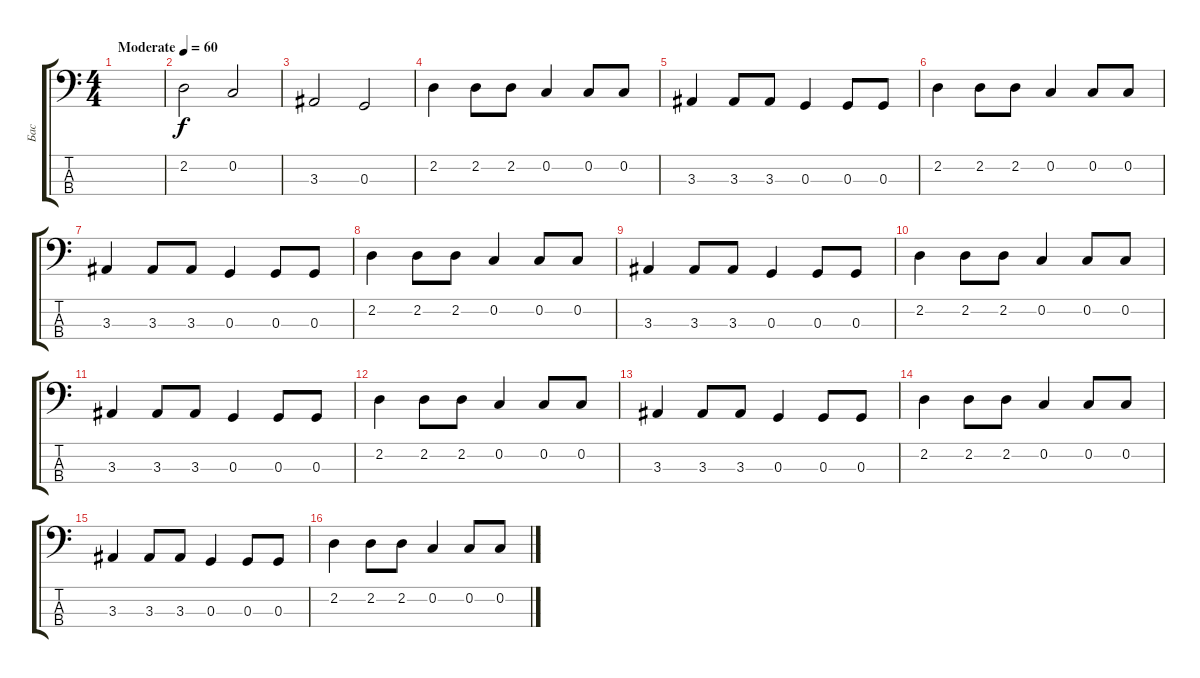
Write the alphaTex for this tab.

\track ("Бас" "Бас") {instrument electricbassfinger}
\staff {score tabs}
\tuning (F2 C2 G1 C1) {hide}
\ts (4 4)
\tempo (60 "Moderate")
\clef f4
\ks c
|
2.2.2 0.2.2 |
3.3.2 0.3.2 |
2.2.4 2.2.8 2.2.8 0.2.4 0.2.8 0.2.8 |
3.3.4 3.3.8 3.3.8 0.3.4 0.3.8 0.3.8 |
2.2.4 2.2.8 2.2.8 0.2.4 0.2.8 0.2.8 |
3.3.4 3.3.8 3.3.8 0.3.4 0.3.8 0.3.8 |
2.2.4 2.2.8 2.2.8 0.2.4 0.2.8 0.2.8 |
3.3.4 3.3.8 3.3.8 0.3.4 0.3.8 0.3.8 |
2.2.4 2.2.8 2.2.8 0.2.4 0.2.8 0.2.8 |
3.3.4 3.3.8 3.3.8 0.3.4 0.3.8 0.3.8 |
2.2.4 2.2.8 2.2.8 0.2.4 0.2.8 0.2.8 |
3.3.4 3.3.8 3.3.8 0.3.4 0.3.8 0.3.8 |
2.2.4 2.2.8 2.2.8 0.2.4 0.2.8 0.2.8 |
3.3.4 3.3.8 3.3.8 0.3.4 0.3.8 0.3.8 |
2.2.4 2.2.8 2.2.8 0.2.4 0.2.8 0.2.8
